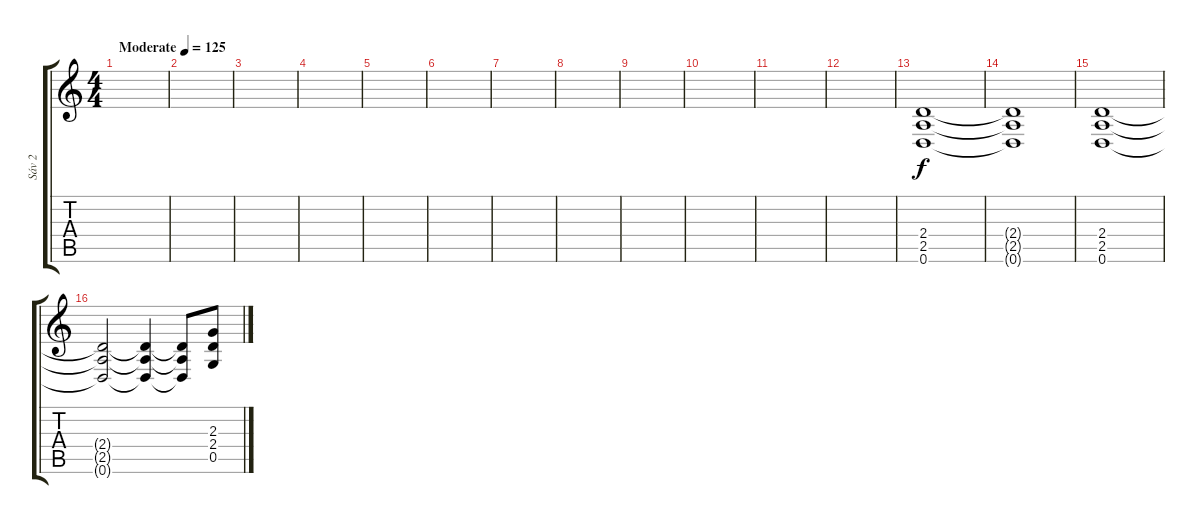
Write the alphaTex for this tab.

\track ("Sáv 2" "Sáv 2") {instrument distortionguitar}
\staff {score tabs}
\tuning (D4 A3 F3 C3 G2 D2) {hide}
\ts (4 4)
\tempo (125 "Moderate")
\clef g2
\ks c
|
|
|
|
|
|
|
|
|
|
|
|
(2.4 2.5 0.6).1 |
(2.4{t} 2.5{t} 0.6{t}).1 |
(2.4 2.5 0.6).1 |
(2.4{t} 2.5{t} 0.6{t}).2 (2.4{t} 2.5{t} 0.6{t}).4 (2.4{t} 2.5{t} 0.6{t}).8 (2.3 2.4 0.5).8
